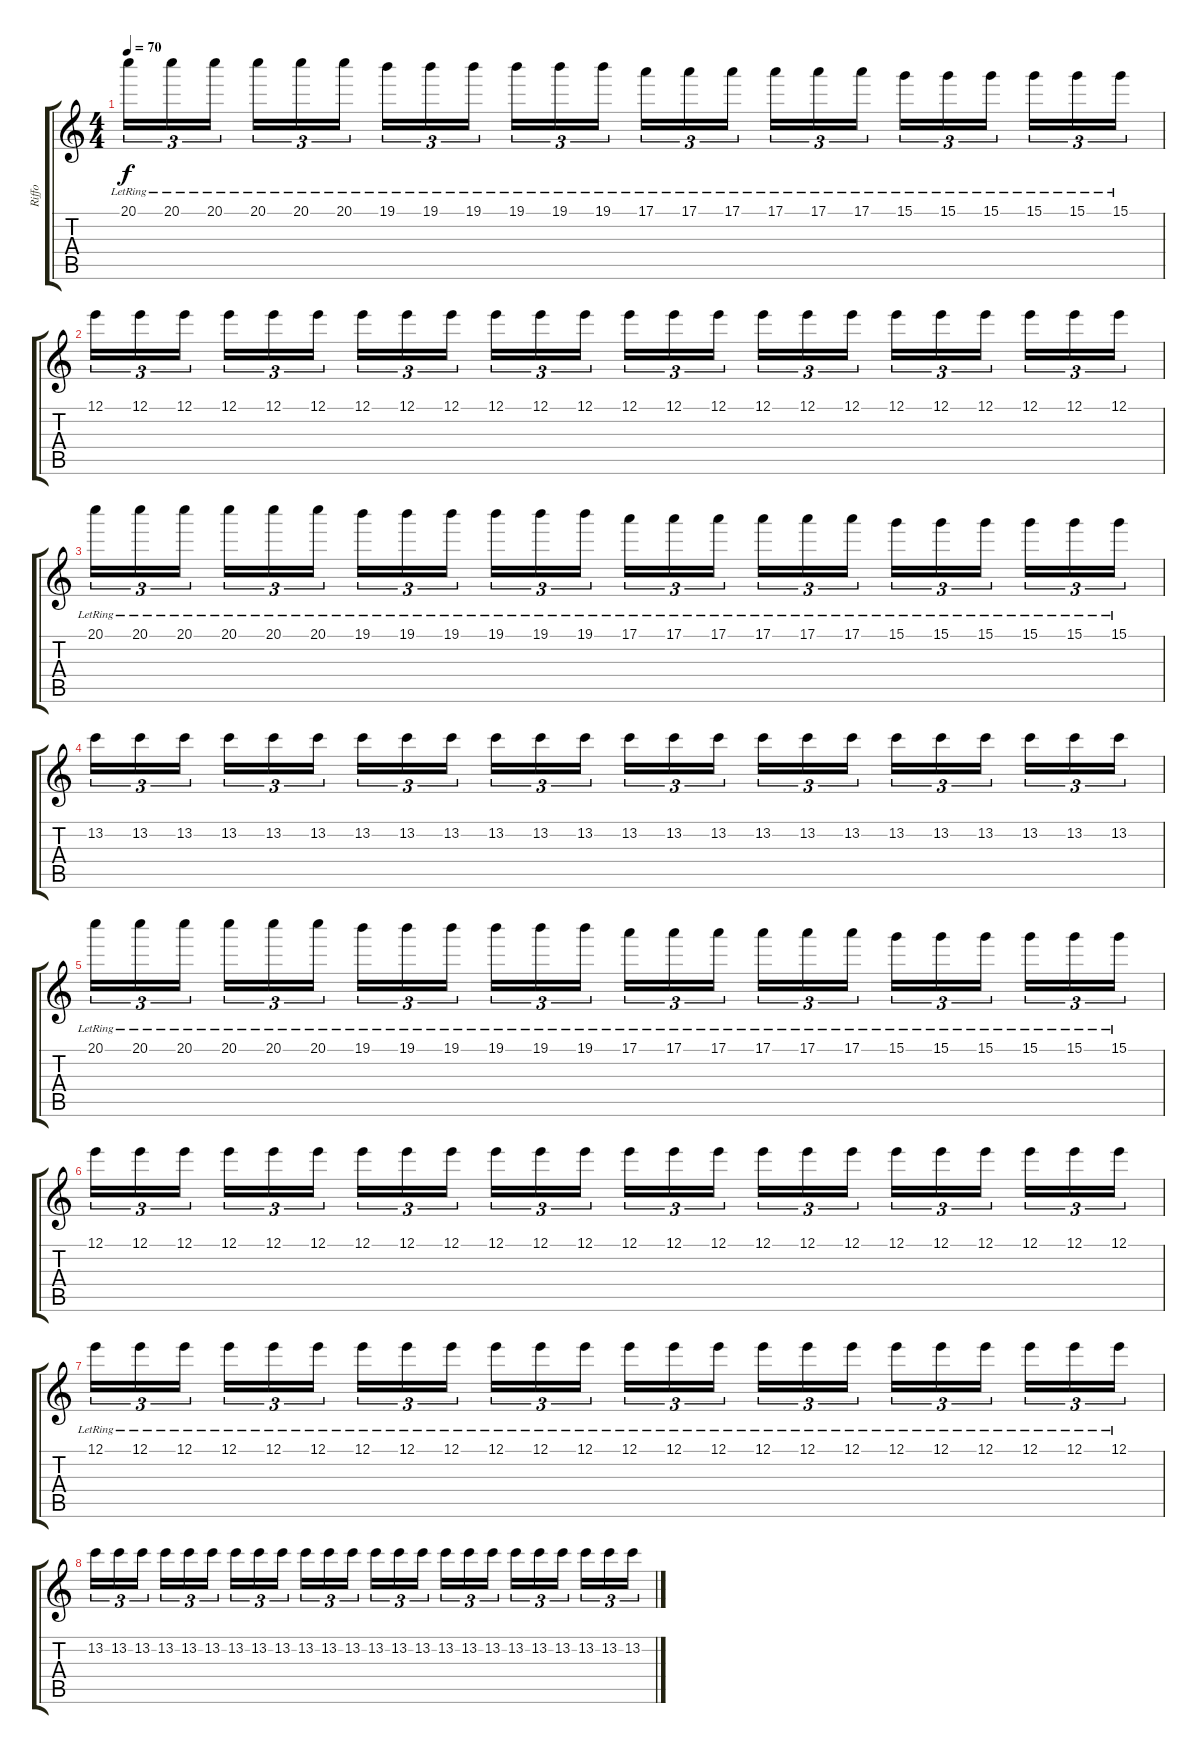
\track ("Riffo" "Riffo") {instrument electricguitarclean}
\staff {score tabs}
\tuning (E4 B3 G3 D3 A2 E2) {hide}
\ts (4 4)
\tempo 70
\clef g2
\ks c
20.1{lr}.16{tu (3 2) dy f} 20.1{lr}.16{tu (3 2)} 20.1{lr}.16{tu (3 2) beam splitsecondary} 20.1{lr}.16{tu (3 2)} 20.1{lr}.16{tu (3 2)} 20.1{lr}.16{tu (3 2)} 19.1{lr}.16{tu (3 2)} 19.1{lr}.16{tu (3 2)} 19.1{lr}.16{tu (3 2) beam splitsecondary} 19.1{lr}.16{tu (3 2)} 19.1{lr}.16{tu (3 2)} 19.1{lr}.16{tu (3 2)} 17.1{lr}.16{tu (3 2)} 17.1{lr}.16{tu (3 2)} 17.1{lr}.16{tu (3 2) beam splitsecondary} 17.1{lr}.16{tu (3 2)} 17.1{lr}.16{tu (3 2)} 17.1{lr}.16{tu (3 2)} 15.1{lr}.16{tu (3 2)} 15.1{lr}.16{tu (3 2)} 15.1{lr}.16{tu (3 2) beam splitsecondary} 15.1{lr}.16{tu (3 2)} 15.1{lr}.16{tu (3 2)} 15.1{lr}.16{tu (3 2)} |
12.1.16{tu (3 2)} 12.1.16{tu (3 2)} 12.1.16{tu (3 2) beam splitsecondary} 12.1.16{tu (3 2)} 12.1.16{tu (3 2)} 12.1.16{tu (3 2)} 12.1.16{tu (3 2)} 12.1.16{tu (3 2)} 12.1.16{tu (3 2) beam splitsecondary} 12.1.16{tu (3 2)} 12.1.16{tu (3 2)} 12.1.16{tu (3 2)} 12.1.16{tu (3 2)} 12.1.16{tu (3 2)} 12.1.16{tu (3 2) beam splitsecondary} 12.1.16{tu (3 2)} 12.1.16{tu (3 2)} 12.1.16{tu (3 2)} 12.1.16{tu (3 2)} 12.1.16{tu (3 2)} 12.1.16{tu (3 2) beam splitsecondary} 12.1.16{tu (3 2)} 12.1.16{tu (3 2)} 12.1.16{tu (3 2)} |
20.1{lr}.16{tu (3 2)} 20.1{lr}.16{tu (3 2)} 20.1{lr}.16{tu (3 2) beam splitsecondary} 20.1{lr}.16{tu (3 2)} 20.1{lr}.16{tu (3 2)} 20.1{lr}.16{tu (3 2)} 19.1{lr}.16{tu (3 2)} 19.1{lr}.16{tu (3 2)} 19.1{lr}.16{tu (3 2) beam splitsecondary} 19.1{lr}.16{tu (3 2)} 19.1{lr}.16{tu (3 2)} 19.1{lr}.16{tu (3 2)} 17.1{lr}.16{tu (3 2)} 17.1{lr}.16{tu (3 2)} 17.1{lr}.16{tu (3 2) beam splitsecondary} 17.1{lr}.16{tu (3 2)} 17.1{lr}.16{tu (3 2)} 17.1{lr}.16{tu (3 2)} 15.1{lr}.16{tu (3 2)} 15.1{lr}.16{tu (3 2)} 15.1{lr}.16{tu (3 2) beam splitsecondary} 15.1{lr}.16{tu (3 2)} 15.1{lr}.16{tu (3 2)} 15.1{lr}.16{tu (3 2)} |
13.2.16{tu (3 2)} 13.2.16{tu (3 2)} 13.2.16{tu (3 2) beam splitsecondary} 13.2.16{tu (3 2)} 13.2.16{tu (3 2)} 13.2.16{tu (3 2)} 13.2.16{tu (3 2)} 13.2.16{tu (3 2)} 13.2.16{tu (3 2) beam splitsecondary} 13.2.16{tu (3 2)} 13.2.16{tu (3 2)} 13.2.16{tu (3 2)} 13.2.16{tu (3 2)} 13.2.16{tu (3 2)} 13.2.16{tu (3 2) beam splitsecondary} 13.2.16{tu (3 2)} 13.2.16{tu (3 2)} 13.2.16{tu (3 2)} 13.2.16{tu (3 2)} 13.2.16{tu (3 2)} 13.2.16{tu (3 2) beam splitsecondary} 13.2.16{tu (3 2)} 13.2.16{tu (3 2)} 13.2.16{tu (3 2)} |
20.1{lr}.16{tu (3 2)} 20.1{lr}.16{tu (3 2)} 20.1{lr}.16{tu (3 2) beam splitsecondary} 20.1{lr}.16{tu (3 2)} 20.1{lr}.16{tu (3 2)} 20.1{lr}.16{tu (3 2)} 19.1{lr}.16{tu (3 2)} 19.1{lr}.16{tu (3 2)} 19.1{lr}.16{tu (3 2) beam splitsecondary} 19.1{lr}.16{tu (3 2)} 19.1{lr}.16{tu (3 2)} 19.1{lr}.16{tu (3 2)} 17.1{lr}.16{tu (3 2)} 17.1{lr}.16{tu (3 2)} 17.1{lr}.16{tu (3 2) beam splitsecondary} 17.1{lr}.16{tu (3 2)} 17.1{lr}.16{tu (3 2)} 17.1{lr}.16{tu (3 2)} 15.1{lr}.16{tu (3 2)} 15.1{lr}.16{tu (3 2)} 15.1{lr}.16{tu (3 2) beam splitsecondary} 15.1{lr}.16{tu (3 2)} 15.1{lr}.16{tu (3 2)} 15.1{lr}.16{tu (3 2)} |
12.1.16{tu (3 2)} 12.1.16{tu (3 2)} 12.1.16{tu (3 2) beam splitsecondary} 12.1.16{tu (3 2)} 12.1.16{tu (3 2)} 12.1.16{tu (3 2)} 12.1.16{tu (3 2)} 12.1.16{tu (3 2)} 12.1.16{tu (3 2) beam splitsecondary} 12.1.16{tu (3 2)} 12.1.16{tu (3 2)} 12.1.16{tu (3 2)} 12.1.16{tu (3 2)} 12.1.16{tu (3 2)} 12.1.16{tu (3 2) beam splitsecondary} 12.1.16{tu (3 2)} 12.1.16{tu (3 2)} 12.1.16{tu (3 2)} 12.1.16{tu (3 2)} 12.1.16{tu (3 2)} 12.1.16{tu (3 2) beam splitsecondary} 12.1.16{tu (3 2)} 12.1.16{tu (3 2)} 12.1.16{tu (3 2)} |
12.1{lr}.16{tu (3 2)} 12.1{lr}.16{tu (3 2)} 12.1{lr}.16{tu (3 2) beam splitsecondary} 12.1{lr}.16{tu (3 2)} 12.1{lr}.16{tu (3 2)} 12.1{lr}.16{tu (3 2)} 12.1{lr}.16{tu (3 2)} 12.1{lr}.16{tu (3 2)} 12.1{lr}.16{tu (3 2) beam splitsecondary} 12.1{lr}.16{tu (3 2)} 12.1{lr}.16{tu (3 2)} 12.1{lr}.16{tu (3 2)} 12.1{lr}.16{tu (3 2)} 12.1{lr}.16{tu (3 2)} 12.1{lr}.16{tu (3 2) beam splitsecondary} 12.1{lr}.16{tu (3 2)} 12.1{lr}.16{tu (3 2)} 12.1{lr}.16{tu (3 2)} 12.1{lr}.16{tu (3 2)} 12.1{lr}.16{tu (3 2)} 12.1{lr}.16{tu (3 2) beam splitsecondary} 12.1{lr}.16{tu (3 2)} 12.1{lr}.16{tu (3 2)} 12.1{lr}.16{tu (3 2)} |
13.2.16{tu (3 2)} 13.2.16{tu (3 2)} 13.2.16{tu (3 2) beam splitsecondary} 13.2.16{tu (3 2)} 13.2.16{tu (3 2)} 13.2.16{tu (3 2)} 13.2.16{tu (3 2)} 13.2.16{tu (3 2)} 13.2.16{tu (3 2) beam splitsecondary} 13.2.16{tu (3 2)} 13.2.16{tu (3 2)} 13.2.16{tu (3 2)} 13.2.16{tu (3 2)} 13.2.16{tu (3 2)} 13.2.16{tu (3 2) beam splitsecondary} 13.2.16{tu (3 2)} 13.2.16{tu (3 2)} 13.2.16{tu (3 2)} 13.2.16{tu (3 2)} 13.2.16{tu (3 2)} 13.2.16{tu (3 2) beam splitsecondary} 13.2.16{tu (3 2)} 13.2.16{tu (3 2)} 13.2.16{tu (3 2)}
